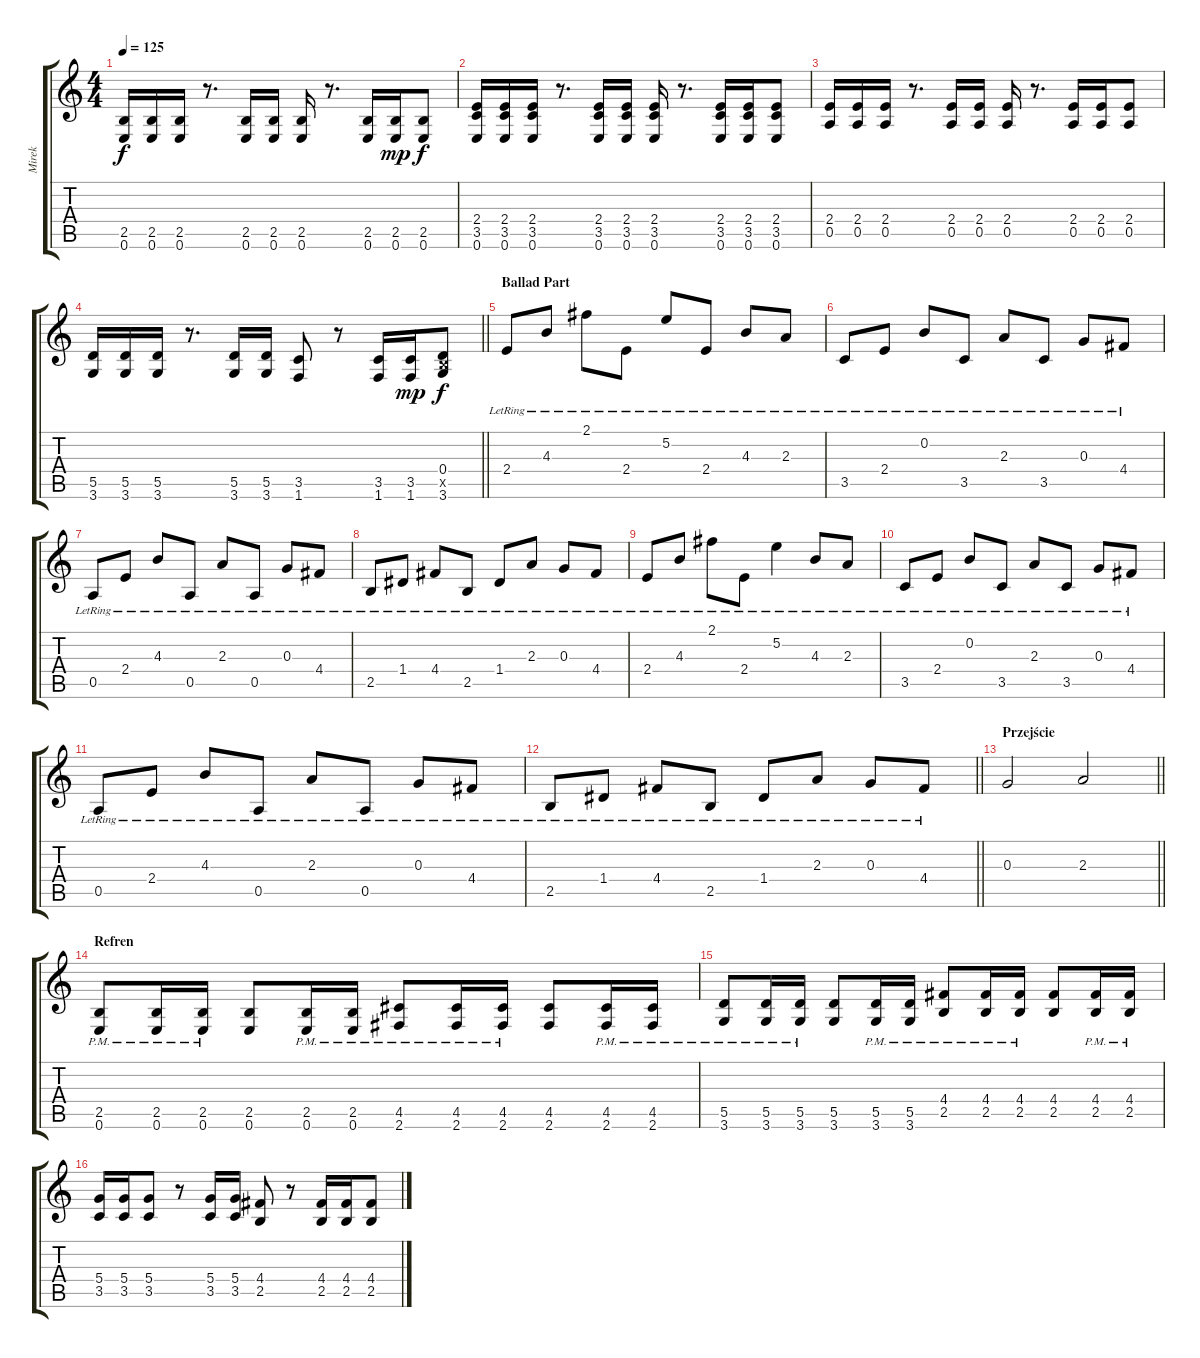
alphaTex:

\track ("Mirek" "Mirek") {instrument distortionguitar}
\staff {score tabs}
\tuning (E4 B3 G3 D3 A2 E2) {hide}
\ts (4 4)
\tempo 125
\clef g2
\ks c
(2.5 0.6).16{dy f} (2.5 0.6).16 (2.5 0.6).16 r.8{d} (2.5 0.6).16 (2.5 0.6).16 (2.5 0.6).16 r.8{d} (2.5 0.6).16 (2.5 0.6).16{dy mp} (2.5 0.6).8{dy f} |
(2.4 3.5 0.6).16 (2.4 3.5 0.6).16 (2.4 3.5 0.6).16 r.8{d} (2.4 3.5 0.6).16 (2.4 3.5 0.6).16 (2.4 3.5 0.6).16 r.8{d} (2.4 3.5 0.6).16 (2.4 3.5 0.6).16 (2.4 3.5 0.6).8 |
(2.4 0.5).16 (2.4 0.5).16 (2.4 0.5).16 r.8{d} (2.4 0.5).16 (2.4 0.5).16 (2.4 0.5).16 r.8{d} (2.4 0.5).16 (2.4 0.5).16 (2.4 0.5).8 |
\barLineRight lightlight
(5.5 3.6).16 (5.5 3.6).16 (5.5 3.6).16 r.8{d} (5.5 3.6).16 (5.5 3.6).16 (3.5 1.6).8 r.8 (3.5 1.6).16 (3.5 1.6).16{dy mp} (0.4 2.5{x} 3.6).8{dy f} |
\section ("" "Ballad Part")
2.4{lr}.8{instrument electricguitarclean} 4.3{lr}.8 2.1{lr}.8 2.4{lr}.8 5.2{lr}.8 2.4{lr}.8 4.3{lr}.8 2.3{lr}.8 |
3.5{lr}.8 2.4{lr}.8 0.2{lr}.8 3.5{lr}.8 2.3{lr}.8 3.5{lr}.8 0.3{lr}.8 4.4{lr}.8 |
0.5{lr}.8 2.4{lr}.8 4.3{lr}.8 0.5{lr}.8 2.3{lr}.8 0.5{lr}.8 0.3{lr}.8 4.4{lr}.8 |
2.5{lr}.8 1.4{lr}.8 4.4{lr}.8 2.5{lr}.8 1.4{lr}.8 2.3{lr}.8 0.3{lr}.8 4.4{lr}.8 |
2.4{lr}.8 4.3{lr}.8 2.1{lr}.8 2.4{lr}.8 5.2{lr}.4 4.3{lr}.8 2.3{lr}.8 |
3.5{lr}.8 2.4{lr}.8 0.2{lr}.8 3.5{lr}.8 2.3{lr}.8 3.5{lr}.8 0.3{lr}.8 4.4{lr}.8 |
0.5{lr}.8 2.4{lr}.8 4.3{lr}.8 0.5{lr}.8 2.3{lr}.8 0.5{lr}.8 0.3{lr}.8 4.4{lr}.8 |
\barLineRight lightlight
2.5{lr}.8 1.4{lr}.8 4.4{lr}.8 2.5{lr}.8 1.4{lr}.8 2.3{lr}.8 0.3{lr}.8 4.4{lr}.8 |
\section ("" "Przejście")
\barLineRight lightlight
0.3.2{instrument distortionguitar} 2.3.2 |
\section ("" "Refren")
(2.5{pm} 0.6{pm}).8 (2.5{pm} 0.6{pm}).16 (2.5{pm} 0.6{pm}).16 (2.5 0.6).8 (2.5{pm} 0.6{pm}).16 (2.5{pm} 0.6{pm}).16 (4.5{pm} 2.6{pm}).8 (4.5{pm} 2.6{pm}).16 (4.5{pm} 2.6{pm}).16 (4.5 2.6).8 (4.5{pm} 2.6{pm}).16 (4.5{pm} 2.6{pm}).16 |
(5.5{pm} 3.6{pm}).8 (5.5{pm} 3.6{pm}).16 (5.5{pm} 3.6{pm}).16 (5.5 3.6).8 (5.5{pm} 3.6{pm}).16 (5.5{pm} 3.6{pm}).16 (4.4{pm} 2.5{pm}).8 (4.4{pm} 2.5{pm}).16 (4.4{pm} 2.5{pm}).16 (4.4 2.5).8 (4.4{pm} 2.5{pm}).16 (4.4{pm} 2.5{pm}).16 |
(5.4 3.5).16 (5.4 3.5).16 (5.4 3.5).8 r.8 (5.4 3.5).16 (5.4 3.5).16 (4.4 2.5).8 r.8 (4.4 2.5).16 (4.4 2.5).16 (4.4 2.5).8
